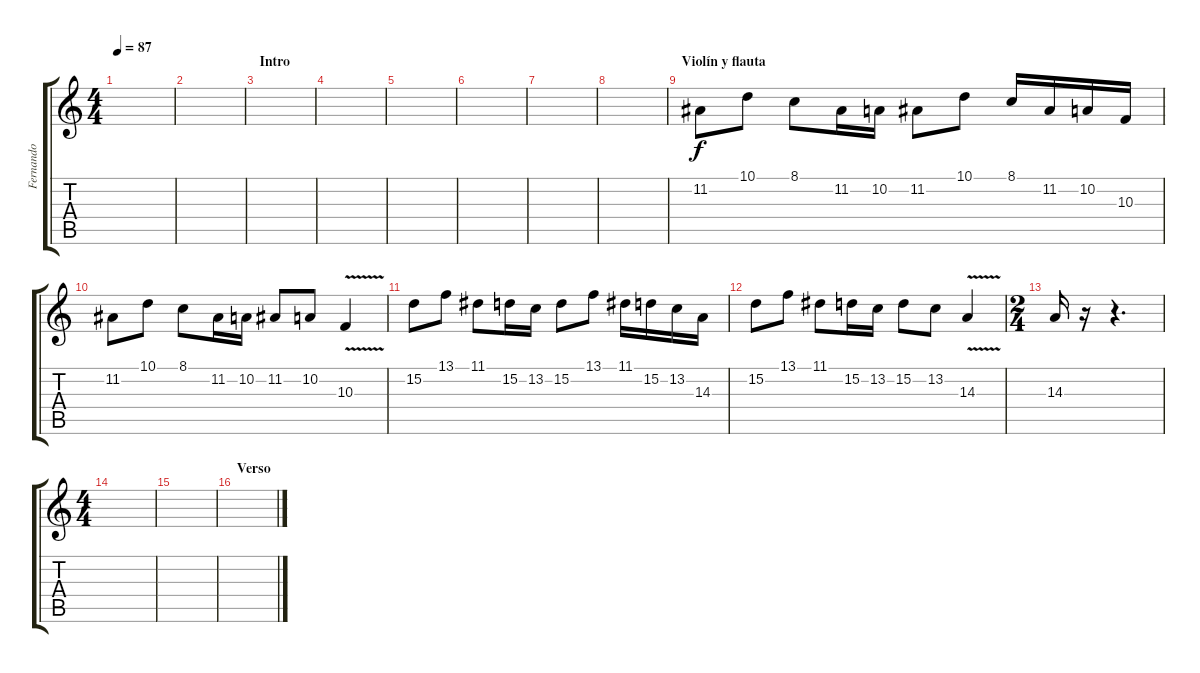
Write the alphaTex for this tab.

\track ("Fernando" "Fernando") {instrument flute}
\staff {score tabs}
\tuning (E4 B3 G3 D3 A2 E2) {hide}
\ts (4 4)
\tempo 87
\clef g2
\ks c
|
|
\section ("" "Intro")
|
|
|
|
|
|
\section ("" "Violín y flauta")
11.2.8 10.1.8 8.1.8 11.2.16 10.2.16 11.2.8 10.1.8 8.1.16 11.2.16 10.2.16 10.3.16 |
11.2.8 10.1.8 8.1.8 11.2.16 10.2.16 11.2.8 10.2.8 10.3{v}.4 |
15.2.8 13.1.8 11.1.8 15.2.16 13.2.16 15.2.8 13.1.8 11.1.16 15.2.16 13.2.16 14.3.16 |
15.2.8 13.1.8 11.1.8 15.2.16 13.2.16 15.2.8 13.2.8 14.3{v}.4 |
\ts (2 4)
14.3.16 r.16 r.4{d} |
\ts (4 4)
|
|
\section ("" "Verso")
